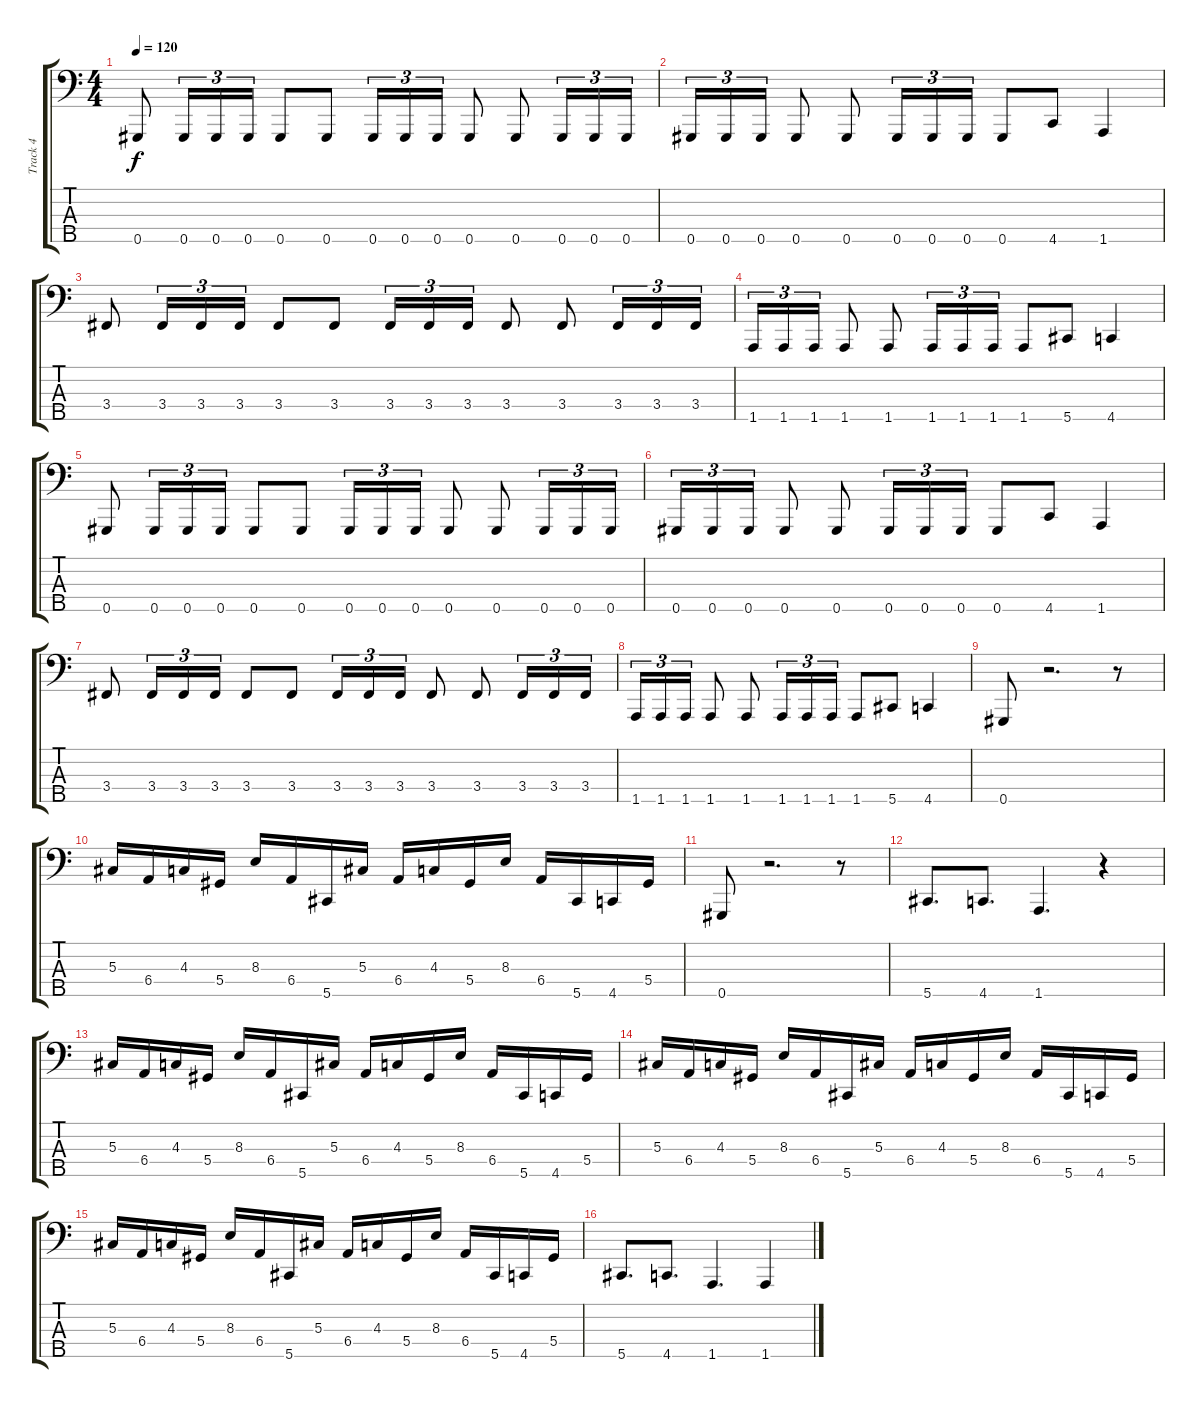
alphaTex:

\track ("Track 4" "Track 4") {instrument electricbassfinger}
\staff {score tabs}
\tuning (Gb2 Db2 Ab1 Eb1 Ab0) {hide}
\ts (4 4)
\tempo 120
\clef f4
\ks c
0.5.8{dy f} 0.5.16{tu (3 2)} 0.5.16{tu (3 2)} 0.5.16{tu (3 2)} 0.5.8 0.5.8 0.5.16{tu (3 2)} 0.5.16{tu (3 2)} 0.5.16{tu (3 2)} 0.5.8 0.5.8 0.5.16{tu (3 2)} 0.5.16{tu (3 2)} 0.5.16{tu (3 2)} |
0.5.16{tu (3 2)} 0.5.16{tu (3 2)} 0.5.16{tu (3 2)} 0.5.8 0.5.8 0.5.16{tu (3 2)} 0.5.16{tu (3 2)} 0.5.16{tu (3 2)} 0.5.8 4.5.8 1.5.4 |
3.4.8 3.4.16{tu (3 2)} 3.4.16{tu (3 2)} 3.4.16{tu (3 2)} 3.4.8 3.4.8 3.4.16{tu (3 2)} 3.4.16{tu (3 2)} 3.4.16{tu (3 2)} 3.4.8 3.4.8 3.4.16{tu (3 2)} 3.4.16{tu (3 2)} 3.4.16{tu (3 2)} |
1.5.16{tu (3 2)} 1.5.16{tu (3 2)} 1.5.16{tu (3 2)} 1.5.8 1.5.8 1.5.16{tu (3 2)} 1.5.16{tu (3 2)} 1.5.16{tu (3 2)} 1.5.8 5.5.8 4.5.4 |
0.5.8 0.5.16{tu (3 2)} 0.5.16{tu (3 2)} 0.5.16{tu (3 2)} 0.5.8 0.5.8 0.5.16{tu (3 2)} 0.5.16{tu (3 2)} 0.5.16{tu (3 2)} 0.5.8 0.5.8 0.5.16{tu (3 2)} 0.5.16{tu (3 2)} 0.5.16{tu (3 2)} |
0.5.16{tu (3 2)} 0.5.16{tu (3 2)} 0.5.16{tu (3 2)} 0.5.8 0.5.8 0.5.16{tu (3 2)} 0.5.16{tu (3 2)} 0.5.16{tu (3 2)} 0.5.8 4.5.8 1.5.4 |
3.4.8 3.4.16{tu (3 2)} 3.4.16{tu (3 2)} 3.4.16{tu (3 2)} 3.4.8 3.4.8 3.4.16{tu (3 2)} 3.4.16{tu (3 2)} 3.4.16{tu (3 2)} 3.4.8 3.4.8 3.4.16{tu (3 2)} 3.4.16{tu (3 2)} 3.4.16{tu (3 2)} |
1.5.16{tu (3 2)} 1.5.16{tu (3 2)} 1.5.16{tu (3 2)} 1.5.8 1.5.8 1.5.16{tu (3 2)} 1.5.16{tu (3 2)} 1.5.16{tu (3 2)} 1.5.8 5.5.8 4.5.4 |
0.5.8 r.2{d} r.8 |
5.3.16 6.4.16 4.3.16 5.4.16 8.3.16 6.4.16 5.5.16 5.3.16 6.4.16 4.3.16 5.4.16 8.3.16 6.4.16 5.5.16 4.5.16 5.4.16 |
0.5.8 r.2{d} r.8 |
5.5.8{d} 4.5.8{d} 1.5.4{d} r.4 |
5.3.16 6.4.16 4.3.16 5.4.16 8.3.16 6.4.16 5.5.16 5.3.16 6.4.16 4.3.16 5.4.16 8.3.16 6.4.16 5.5.16 4.5.16 5.4.16 |
5.3.16 6.4.16 4.3.16 5.4.16 8.3.16 6.4.16 5.5.16 5.3.16 6.4.16 4.3.16 5.4.16 8.3.16 6.4.16 5.5.16 4.5.16 5.4.16 |
5.3.16 6.4.16 4.3.16 5.4.16 8.3.16 6.4.16 5.5.16 5.3.16 6.4.16 4.3.16 5.4.16 8.3.16 6.4.16 5.5.16 4.5.16 5.4.16 |
5.5.8{d} 4.5.8{d} 1.5.4{d} 1.5.4
